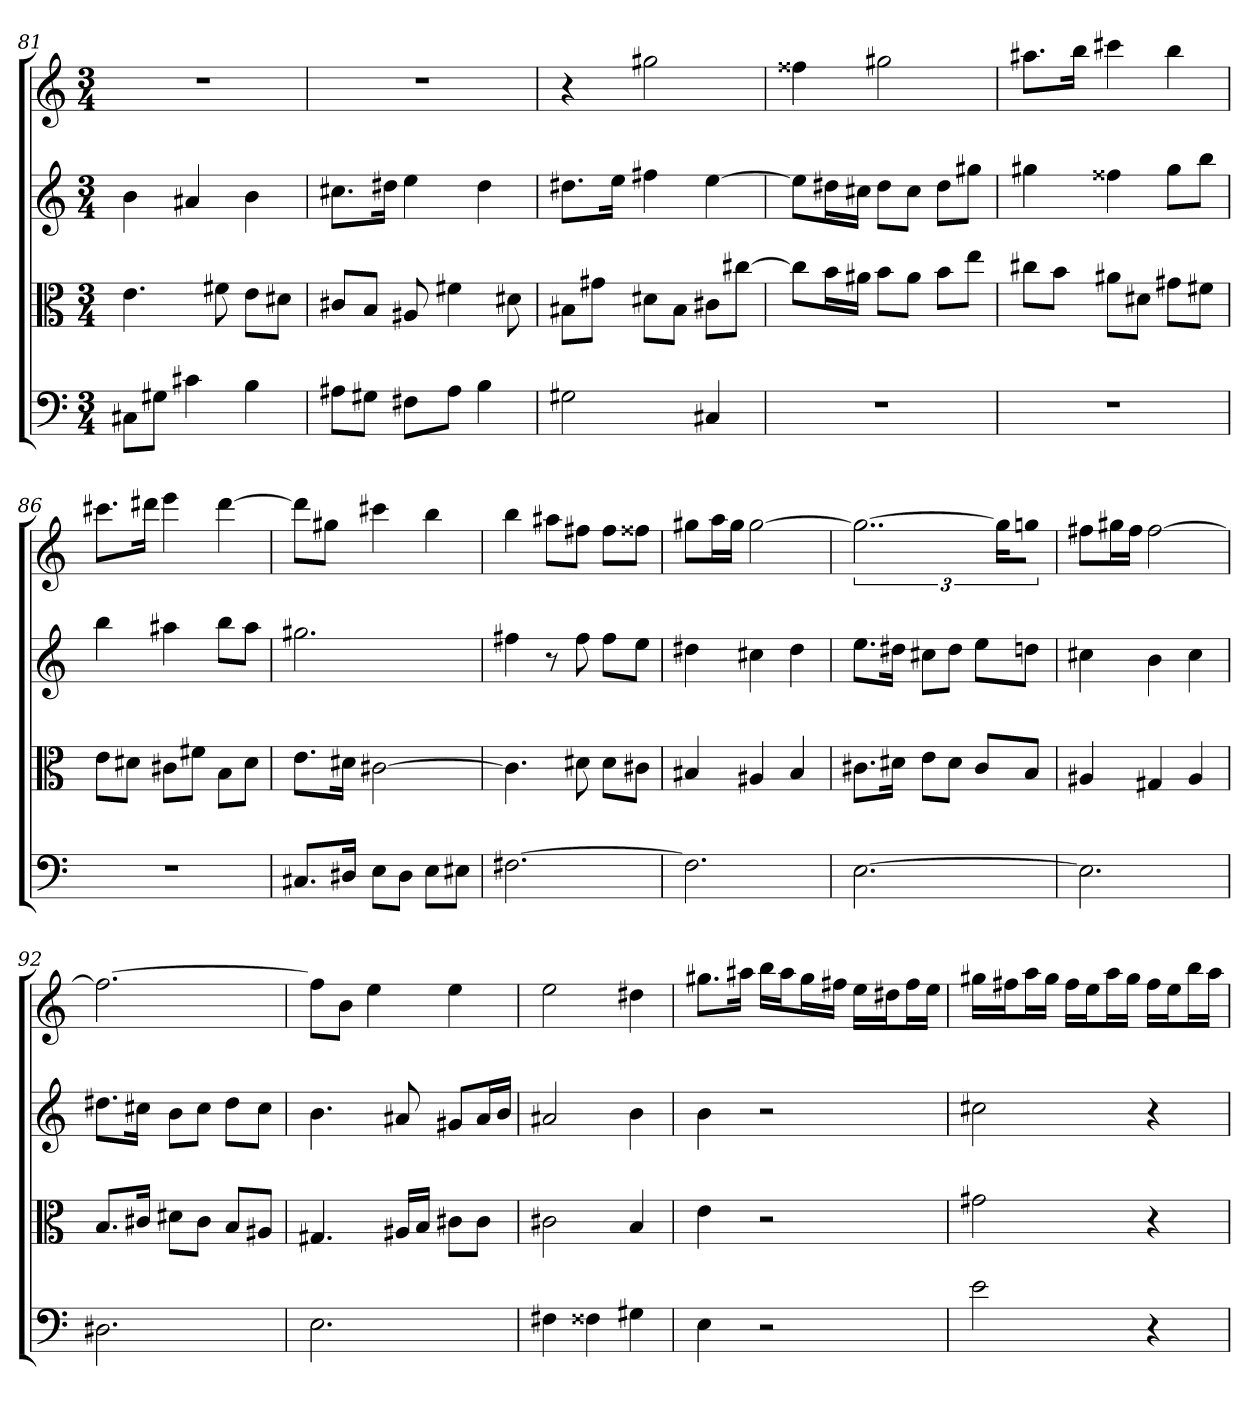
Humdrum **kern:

**kern	**kern	**kern	**kern
*part4	*part3	*part2	*part1
*staff4	*staff3	*staff2	*staff1
*clefF4	*clefC3	*	*
*k[]	*k[]	*k[]	*k[]
*M3/4	*M3/4	*M3/4	*M3/4
=81	=81	=81	=81
8C#X\L	4.e	4b	2.r
8G#X\J	.	.	.
4c#X	.	4a#X	.
.	8f#X	.	.
4B	8e\L	4b	.
.	8d#X\J	.	.
=82	=82	=82	=82
8A#X\L	8c#X/L	8.cc#XL	2.r
8G#X\J	8B/J	.	.
.	.	16dd#XJk	.
8F#X\L	8A#X	4ee	.
8A#\J	4f#X	.	.
4B	.	4dd#	.
.	8d#X	.	.
=83	=83	=83	=83
2G#X	8B#X\L	8.dd#XL	4r
.	8g#X\J	.	.
.	.	16eeJk	.
.	8d#X\L	4ff#X	2gg#X
.	8B#\J	.	.
4C#X	8c#X\L	[4ee	.
.	[8cc#X\J	.	.
=84	=84	=84	=84
2.r	8cc#\L]	8eeL]	4ff##X
.	16b\L	16dd#XL	.
.	16a#X\JJ	16cc#XJJ	.
.	8b\L	8dd#L	2gg#X
.	8a#\J	8cc#J	.
.	8b\L	8dd#L	.
.	8ee\J	8gg#XJ	.
=85	=85	=85	=85
2.r	8cc#X\L	4gg#X	8.aa#XL
.	8b\J	.	.
.	.	.	16bbJk
.	8a#X\L	4ff##X	4ccc#X
.	8d#X\J	.	.
.	8g#X\L	8gg#L	4bb
.	8f#X\J	8bbJ	.
=86	=86	=86	=86
2.r	8e\L	4bb	8.ccc#XL
.	8d#X\J	.	.
.	.	.	16ddd#XJk
.	8c#X\L	4aa#X	4eee
.	8f#X\J	.	.
.	8B\L	8bbL	[4ddd#
.	8d#\J	8aa#J	.
=87	=87	=87	=87
8.C#X/L	8.e\L	2.gg#X	8ddd#L]
.	.	.	8gg#XJ
16D#X/Jk	16d#X\Jk	.	.
8E\L	[2c#X	.	4ccc#X
8D#\J	.	.	.
8E\L	.	.	4bb
8E#X\J	.	.	.
=88	=88	=88	=88
[2.F#X	4.c#]	4ff#X	4bb
.	.	8r	8aa#XL
.	8d#X	8ff#	8ff#XJ
.	8d#\L	8ff#L	8ff#L
.	8c#X\J	8eeJ	8ff##XJ
=89	=89	=89	=89
2.F#]	4B#X	4dd#X	8gg#XL
.	.	.	16aaL
.	.	.	16gg#JJ
.	4A#X	4cc#X	[2gg#
.	4B#	4dd#	.
=90	=90	=90	=90
[2.E	8.c#X\L	8.eeL	3..gg#_
.	16d#X\Jk	16dd#XJk	.
.	8e\L	8cc#XL	.
.	8d#\J	8dd#J	.
.	8c#/L	8eeL	.
.	.	.	24gg#KL]
.	8B/J	8ddnJ	8ggnJ
=91	=91	=91	=91
2.E]	4A#X	4cc#X	8ff#XL
.	.	.	16gg#XL
.	.	.	16ff#JJ
.	4G#X	4b	[2ff#
.	4A#	4cc#	.
=92	=92	=92	=92
2.D#X	8.B/L	8.dd#XL	2.ff#_
.	16c#X/Jk	16cc#XJk	.
.	8d#X\L	8bL	.
.	8c#\J	8cc#J	.
.	8B/L	8dd#L	.
.	8A#X/J	8cc#J	.
=93	=93	=93	=93
2.E	4.G#X	4.b	8ff#L]
.	.	.	8bJ
.	.	.	4ee
.	16A#X/LL	8a#X	.
.	16B/JJ	.	.
.	8c#X\L	8g#XL	4ee
.	8c#\J	16a#L	.
.	.	16bJJ	.
=94	=94	=94	=94
4F#X	2c#X	2a#X	2ee
4F##X	.	.	.
4G#X	4B	4b	4dd#X
=95	=95	=95	=95
4E	4e	4b	8.gg#XL
.	.	.	16aa#XJk
2r	2r	2r	16bbLL
.	.	.	16aa#J
.	.	.	16gg#L
.	.	.	16ff#XJJ
.	.	.	16eeLL
.	.	.	16dd#XJ
.	.	.	16ff#L
.	.	.	16eeJJ
=96	=96	=96	=96
2e	2g#X	2cc#X	16gg#XLL
.	.	.	16ff#XJ
.	.	.	16aaL
.	.	.	16gg#JJ
.	.	.	16ff#LL
.	.	.	16eeJ
.	.	.	16aaL
.	.	.	16gg#JJ
4r	4r	4r	16ff#LL
.	.	.	16eeJ
.	.	.	16bbL
.	.	.	16aaJJ
=	=	=	=
*-	*-	*-	*-
